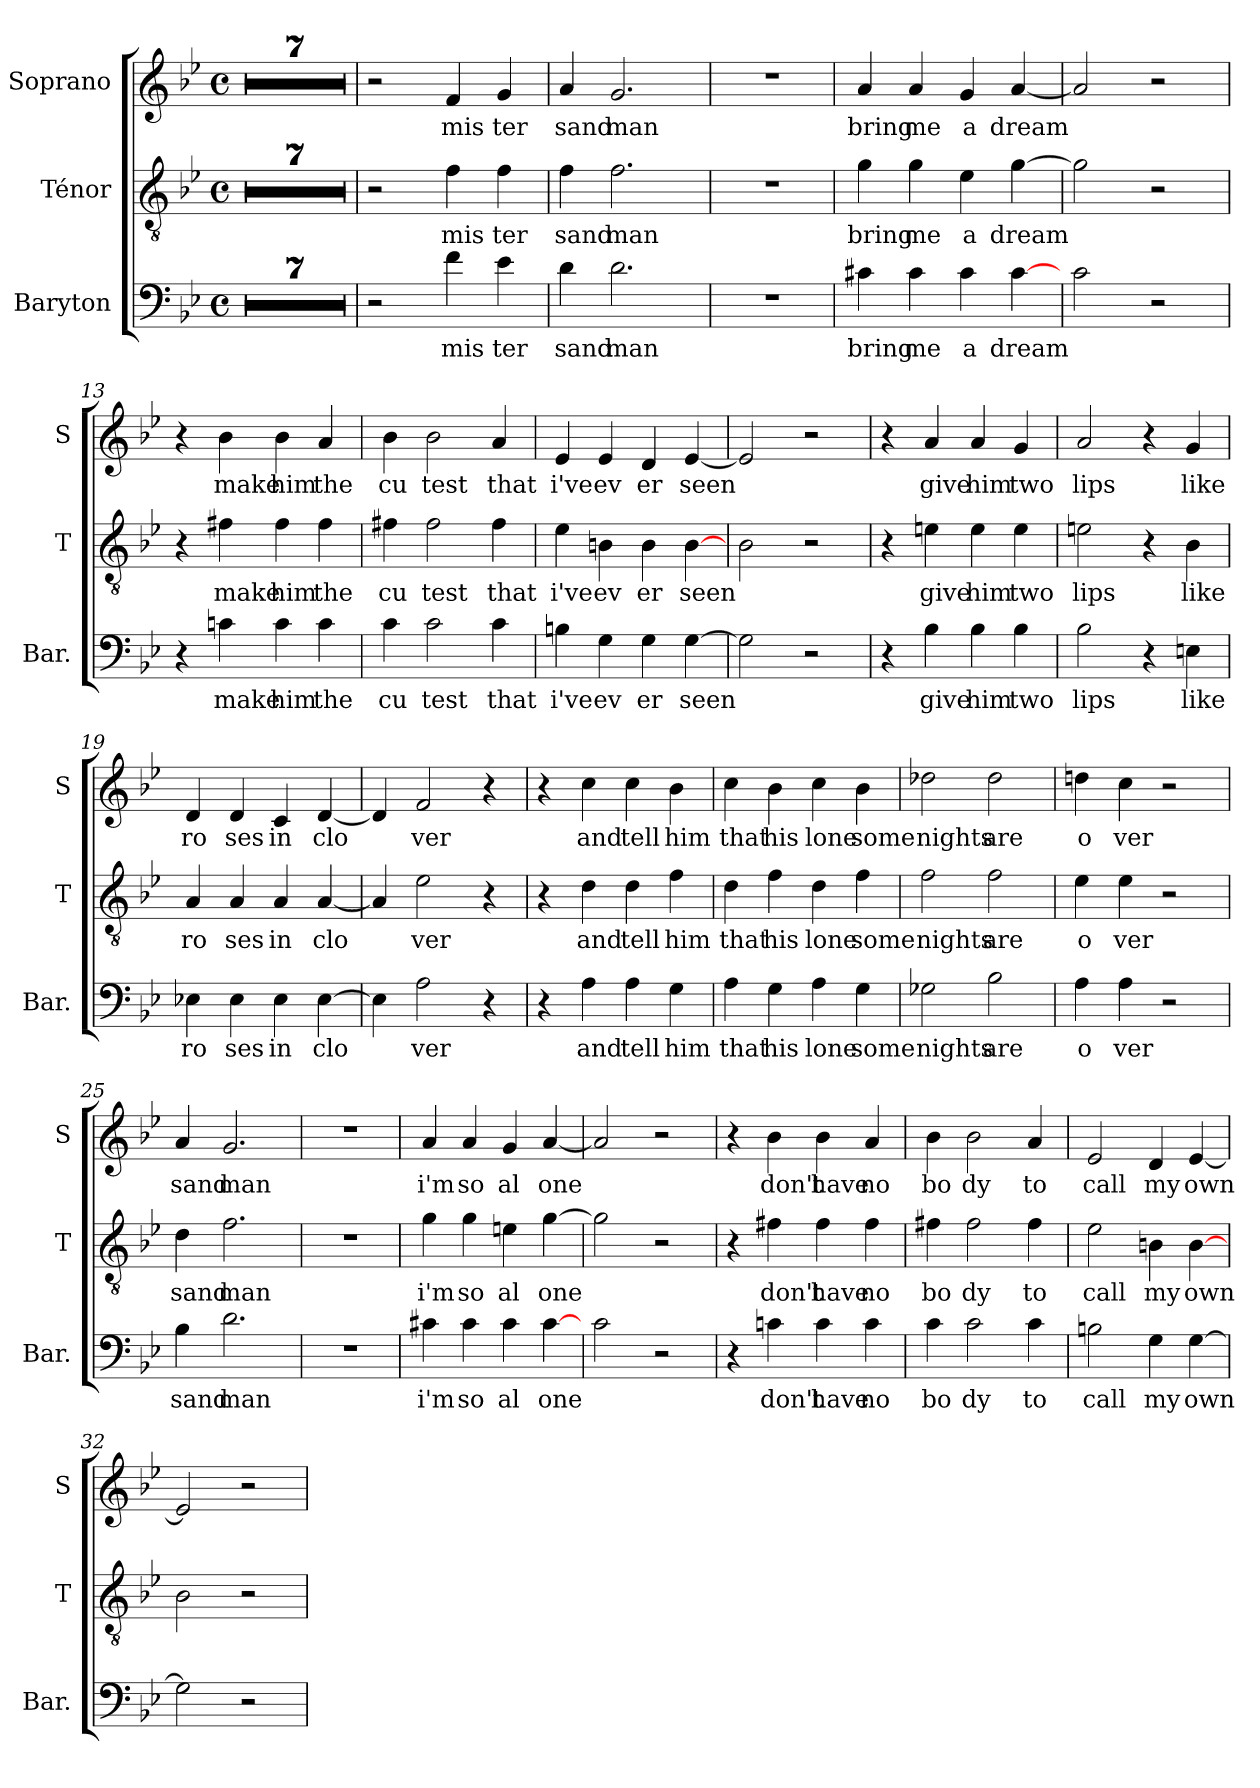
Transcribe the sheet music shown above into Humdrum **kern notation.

**kern	**text	**kern	**text	**kern	**text
*part3	*part3	*part2	*part2	*part1	*part1
*staff3	*staff3	*staff2	*staff2	*staff1	*staff1
*I"Baryton	*	*I"Ténor	*	*I"Soprano	*
*I'Bar.	*	*I'T	*	*I'S	*
*clefF4	*	*clefGv2	*	*clefG2	*
*k[b-e-]	*	*k[b-e-]	*	*k[b-e-]	*
*B-:	*	*B-:	*	*B-:	*
*M4/4	*	*M4/4	*	*M4/4	*
*met(c)	*	*met(c)	*	*met(c)	*
=1	=1	=1	=1	=1	=1
1r	.	1r	.	1r	.
=2	=2	=2	=2	=2	=2
1r	.	1r	.	1r	.
=3	=3	=3	=3	=3	=3
1r	.	1r	.	1r	.
=4	=4	=4	=4	=4	=4
1r	.	1r	.	1r	.
=5	=5	=5	=5	=5	=5
1r	.	1r	.	1r	.
=6	=6	=6	=6	=6	=6
1r	.	1r	.	1r	.
=7	=7	=7	=7	=7	=7
1r	.	1r	.	1r	.
=8	=8	=8	=8	=8	=8
2r	.	2r	.	2r	.
!	!LO:LY:b	!	!LO:LY:b	!	!LO:LY:b
4f\	mis	4f\	mis	4f/	mis
!	!LO:LY:b	!	!LO:LY:b	!	!LO:LY:b
4e-\	ter	4f\	ter	4g/	ter
!!LO:LB:g=z
=9	=9	=9	=9	=9	=9
!	!LO:LY:b	!	!LO:LY:b	!	!LO:LY:b
4d\	sand	4f\	sand	4a/	sand
!	!LO:LY:b	!	!LO:LY:b	!	!LO:LY:b
2.d\	man	2.f\	man	2.g/	man
=10	=10	=10	=10	=10	=10
1r	.	1r	.	1r	.
=11	=11	=11	=11	=11	=11
!	!LO:LY:b	!	!LO:LY:b	!	!LO:LY:b
4c#X\	bring	4g\	bring	4a/	bring
!	!LO:LY:b	!	!LO:LY:b	!	!LO:LY:b
4c#\	me	4g\	me	4a/	me
!	!LO:LY:b	!	!LO:LY:b	!	!LO:LY:b
4c#\	a	4e-\	a	4g/	a
!	!LO:LY:b	!	!LO:LY:b	!	!LO:LY:b
[4c#\	dream	[4g\	dream	[4a/	dream
=12	=12	=12	=12	=12	=12
2c\	.	2g\]	.	2a/]	.
2r	.	2r	.	2r	.
!!LO:LB:g=z
=13	=13	=13	=13	=13	=13
4r	.	4r	.	4r	.
!	!LO:LY:b	!	!LO:LY:b	!	!LO:LY:b
4cn\	make	4f#X\	make	4b-\	make
!	!LO:LY:b	!	!LO:LY:b	!	!LO:LY:b
4c\	him	4f#\	him	4b-\	him
!	!LO:LY:b	!	!LO:LY:b	!	!LO:LY:b
4c\	the	4f#\	the	4a/	the
=14	=14	=14	=14	=14	=14
!	!LO:LY:b	!	!LO:LY:b	!	!LO:LY:b
4c\	cu	4f#X\	cu	4b-\	cu
!	!LO:LY:b	!	!LO:LY:b	!	!LO:LY:b
2c\	test	2f#\	test	2b-\	test
!	!LO:LY:b	!	!LO:LY:b	!	!LO:LY:b
4c\	that	4f#\	that	4a/	that
=15	=15	=15	=15	=15	=15
!	!LO:LY:b	!	!LO:LY:b	!	!LO:LY:b
4Bn\	i've	4e-\	i've	4e-/	i've
!	!LO:LY:b	!	!LO:LY:b	!	!LO:LY:b
4G\	ev	4Bn\	ev	4e-/	ev
!	!LO:LY:b	!	!LO:LY:b	!	!LO:LY:b
4G\	er	4B\	er	4d/	er
!	!LO:LY:b	!	!LO:LY:b	!	!LO:LY:b
[4G\	seen	[4B\	seen	[4e-/	seen
=16	=16	=16	=16	=16	=16
2G\]	.	2B-\	.	2e-/]	.
2r	.	2r	.	2r	.
!!LO:PB:g=z
=17	=17	=17	=17	=17	=17
4r	.	4r	.	4r	.
!	!LO:LY:b	!	!LO:LY:b	!	!LO:LY:b
4B-\	give	4en\	give	4a/	give
!	!LO:LY:b	!	!LO:LY:b	!	!LO:LY:b
4B-\	him	4e\	him	4a/	him
!	!LO:LY:b	!	!LO:LY:b	!	!LO:LY:b
4B-\	two	4e\	two	4g/	two
=18	=18	=18	=18	=18	=18
!	!LO:LY:b	!	!LO:LY:b	!	!LO:LY:b
2B-\	lips	2en\	lips	2a/	lips
4r	.	4r	.	4r	.
!	!LO:LY:b	!	!LO:LY:b	!	!LO:LY:b
4En\	like	4B-\	like	4g/	like
=19	=19	=19	=19	=19	=19
!	!LO:LY:b	!	!LO:LY:b	!	!LO:LY:b
4E-X\	ro	4A/	ro	4d/	ro
!	!LO:LY:b	!	!LO:LY:b	!	!LO:LY:b
4E-\	ses	4A/	ses	4d/	ses
!	!LO:LY:b	!	!LO:LY:b	!	!LO:LY:b
4E-\	in	4A/	in	4c/	in
!	!LO:LY:b	!	!LO:LY:b	!	!LO:LY:b
[4E-\	clo	[4A/	clo	[4d/	clo
=20	=20	=20	=20	=20	=20
4E-\]	.	4A/]	.	4d/]	.
!	!LO:LY:b	!	!LO:LY:b	!	!LO:LY:b
2A\	ver	2e-\	ver	2f/	ver
4r	.	4r	.	4r	.
!!LO:LB:g=z
=21	=21	=21	=21	=21	=21
4r	.	4r	.	4r	.
!	!LO:LY:b	!	!LO:LY:b	!	!LO:LY:b
4A\	and	4d\	and	4cc\	and
!	!LO:LY:b	!	!LO:LY:b	!	!LO:LY:b
4A\	tell	4d\	tell	4cc\	tell
!	!LO:LY:b	!	!LO:LY:b	!	!LO:LY:b
4G\	him	4f\	him	4b-\	him
=22	=22	=22	=22	=22	=22
!	!LO:LY:b	!	!LO:LY:b	!	!LO:LY:b
4A\	that	4d\	that	4cc\	that
!	!LO:LY:b	!	!LO:LY:b	!	!LO:LY:b
4G\	his	4f\	his	4b-\	his
!	!LO:LY:b	!	!LO:LY:b	!	!LO:LY:b
4A\	lone	4d\	lone	4cc\	lone
!	!LO:LY:b	!	!LO:LY:b	!	!LO:LY:b
4G\	some	4f\	some	4b-\	some
=23	=23	=23	=23	=23	=23
!	!LO:LY:b	!	!LO:LY:b	!	!LO:LY:b
2G-X\	nights	2f\	nights	2dd-X\	nights
!	!LO:LY:b	!	!LO:LY:b	!	!LO:LY:b
2B-\	are	2f\	are	2dd-\	are
=24	=24	=24	=24	=24	=24
!	!LO:LY:b	!	!LO:LY:b	!	!LO:LY:b
4A\	o	4e-\	o	4ddn\	o
!	!LO:LY:b	!	!LO:LY:b	!	!LO:LY:b
4A\	ver	4e-\	ver	4cc\	ver
2r	.	2r	.	2r	.
!!LO:LB:g=z
=25	=25	=25	=25	=25	=25
!	!LO:LY:b	!	!LO:LY:b	!	!LO:LY:b
4B-\	sand	4d\	sand	4a/	sand
!	!LO:LY:b	!	!LO:LY:b	!	!LO:LY:b
2.d\	man	2.f\	man	2.g/	man
=26	=26	=26	=26	=26	=26
1r	.	1r	.	1r	.
=27	=27	=27	=27	=27	=27
!	!LO:LY:b	!	!LO:LY:b	!	!LO:LY:b
4c#X\	i'm	4g\	i'm	4a/	i'm
!	!LO:LY:b	!	!LO:LY:b	!	!LO:LY:b
4c#\	so	4g\	so	4a/	so
!	!LO:LY:b	!	!LO:LY:b	!	!LO:LY:b
4c#\	al	4en\	al	4g/	al
!	!LO:LY:b	!	!LO:LY:b	!	!LO:LY:b
[4c#\	one	[4g\	one	[4a/	one
=28	=28	=28	=28	=28	=28
2c\	.	2g\]	.	2a/]	.
2r	.	2r	.	2r	.
!!LO:PB:g=z
=29	=29	=29	=29	=29	=29
4r	.	4r	.	4r	.
!	!LO:LY:b	!	!LO:LY:b	!	!LO:LY:b
4cn\	don't	4f#X\	don't	4b-\	don't
!	!LO:LY:b	!	!LO:LY:b	!	!LO:LY:b
4c\	have	4f#\	have	4b-\	have
!	!LO:LY:b	!	!LO:LY:b	!	!LO:LY:b
4c\	no	4f#\	no	4a/	no
=30	=30	=30	=30	=30	=30
!	!LO:LY:b	!	!LO:LY:b	!	!LO:LY:b
4c\	bo	4f#X\	bo	4b-\	bo
!	!LO:LY:b	!	!LO:LY:b	!	!LO:LY:b
2c\	dy	2f#\	dy	2b-\	dy
!	!LO:LY:b	!	!LO:LY:b	!	!LO:LY:b
4c\	to	4f#\	to	4a/	to
=31	=31	=31	=31	=31	=31
!	!LO:LY:b	!	!LO:LY:b	!	!LO:LY:b
2Bn\	call	2e-\	call	2e-/	call
!	!LO:LY:b	!	!LO:LY:b	!	!LO:LY:b
4G\	my	4Bn\	my	4d/	my
!	!LO:LY:b	!	!LO:LY:b	!	!LO:LY:b
[4G\	own	[4B\	own	[4e-/	own
=32	=32	=32	=32	=32	=32
2G\]	.	2B-\	.	2e-/]	.
2r	.	2r	.	2r	.
=	=	=	=	=	=
*-	*-	*-	*-	*-	*-
